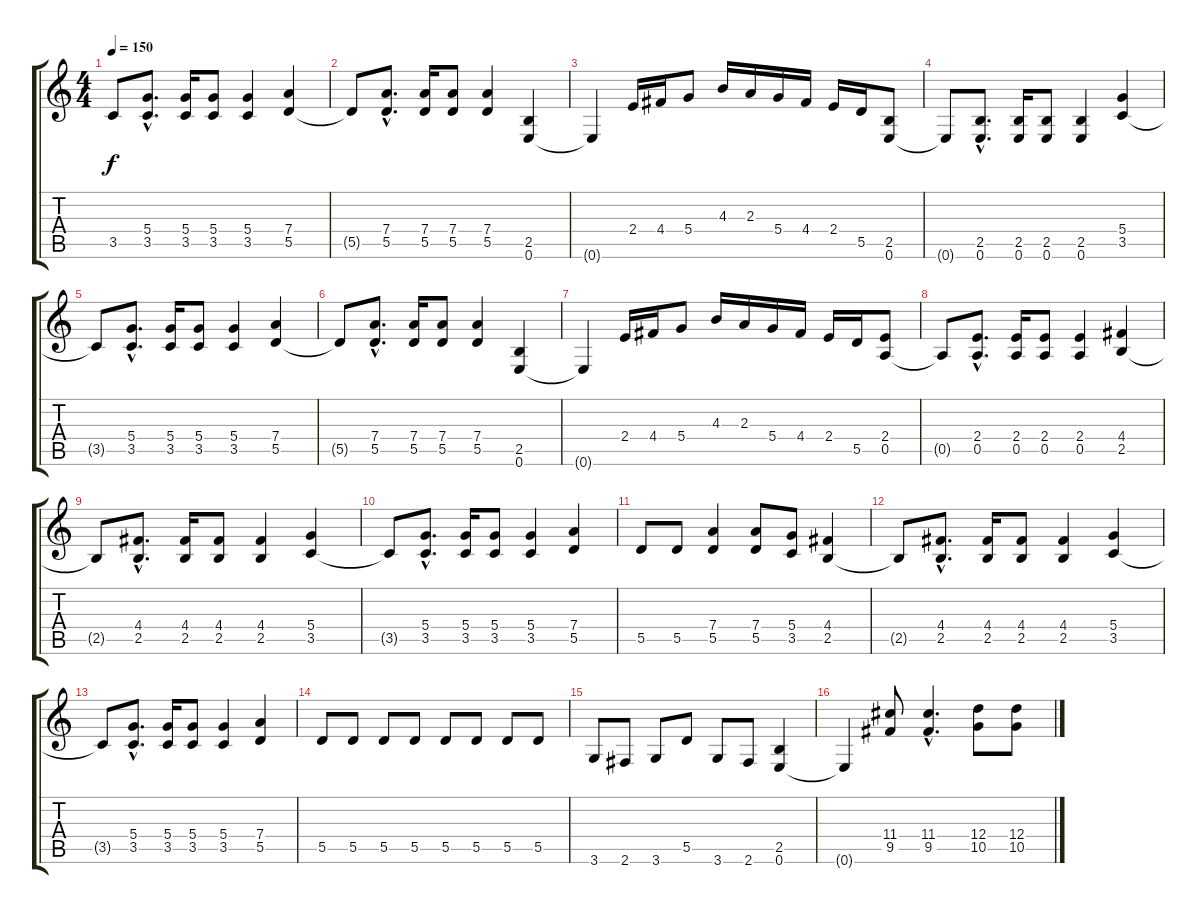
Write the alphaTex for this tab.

\track "" {instrument distortionguitar}
\staff {score tabs}
\tuning (E4 B3 G3 D3 A2 E2) {hide}
\ts (4 4)
\tempo 150
\clef g2
\ks c
3.5{t}.8{dy f} (5.4{hac} 3.5{hac}).8{d} (5.4 3.5).16 (5.4 3.5).8 (5.4 3.5).4 (7.4 5.5).4 |
5.5{t}.8 (7.4{hac} 5.5{hac}).8{d} (7.4 5.5).16 (7.4 5.5).8 (7.4 5.5).4 (2.5 0.6).4 |
0.6{t}.4 2.4.16 4.4.16 5.4.8 4.3.16 2.3.16 5.4.16 4.4.16 2.4.16 5.5.16 (2.5 0.6).8 |
0.6{t}.8 (2.5{hac} 0.6{hac}).8{d} (2.5 0.6).16 (2.5 0.6).8 (2.5 0.6).4 (5.4 3.5).4 |
3.5{t}.8 (5.4{hac} 3.5{hac}).8{d} (5.4 3.5).16 (5.4 3.5).8 (5.4 3.5).4 (7.4 5.5).4 |
5.5{t}.8 (7.4{hac} 5.5{hac}).8{d} (7.4 5.5).16 (7.4 5.5).8 (7.4 5.5).4 (2.5 0.6).4 |
0.6{t}.4 2.4.16 4.4.16 5.4.8 4.3.16 2.3.16 5.4.16 4.4.16 2.4.16 5.5.16 (2.4 0.5).8 |
0.5{t}.8 (2.4{hac} 0.5{hac}).8{d} (2.4 0.5).16 (2.4 0.5).8 (2.4 0.5).4 (4.4 2.5).4 |
2.5{t}.8 (4.4{hac} 2.5{hac}).8{d} (4.4 2.5).16 (4.4 2.5).8 (4.4 2.5).4 (5.4 3.5).4 |
3.5{t}.8 (5.4{hac} 3.5{hac}).8{d} (5.4 3.5).16 (5.4 3.5).8 (5.4 3.5).4 (7.4 5.5).4 |
5.5.8 5.5.8 (7.4 5.5).4 (7.4 5.5).8 (5.4 3.5).8 (4.4 2.5).4 |
2.5{t}.8 (4.4{hac} 2.5{hac}).8{d} (4.4 2.5).16 (4.4 2.5).8 (4.4 2.5).4 (5.4 3.5).4 |
3.5{t}.8 (5.4{hac} 3.5{hac}).8{d} (5.4 3.5).16 (5.4 3.5).8 (5.4 3.5).4 (7.4 5.5).4 |
5.5.8 5.5.8 5.5.8 5.5.8 5.5.8 5.5.8 5.5.8 5.5.8 |
3.6.8 2.6.8 3.6.8 5.5.8 3.6.8 2.6.8 (2.5 0.6).4 |
0.6{t}.4 (11.4 9.5).8 (11.4{hac} 9.5{hac}).4{d} (12.4 10.5).8 (12.4 10.5).8
